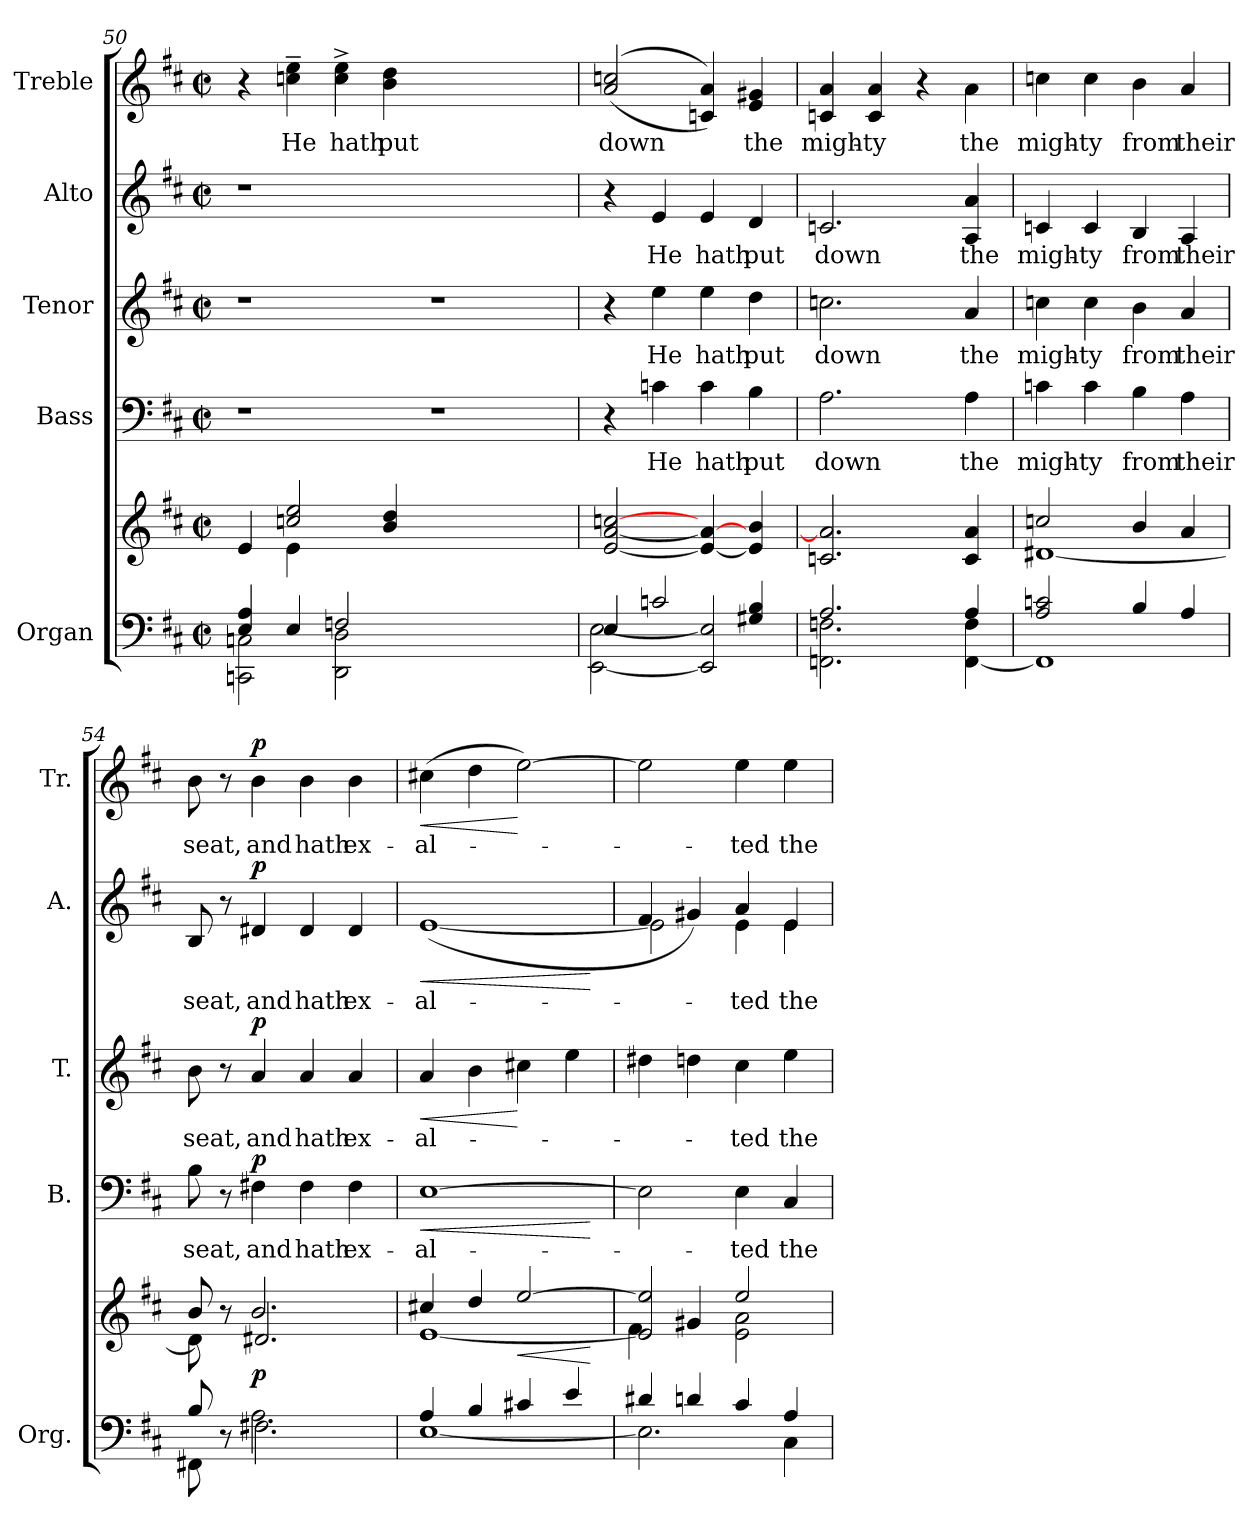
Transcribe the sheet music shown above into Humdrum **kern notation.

**kern	**kern	**dynam	**kern	**text	**dynam	**kern	**text	**dynam	**kern	**text	**dynam	**kern	**text	**dynam
*part5	*part5	*part5	*part4	*part4	*part4	*part3	*part3	*part3	*part2	*part2	*part2	*part1	*part1	*part1
*staff6	*staff5	*staff5/6	*staff4	*staff4	*staff4	*staff3	*staff3	*staff3	*staff2	*staff2	*staff2	*staff1	*staff1	*staff1
*I"Organ	*	*	*I"Bass	*	*	*I"Tenor	*	*	*I"Alto	*	*	*I"Treble	*	*
*I'Org.	*	*	*I'B.	*	*	*I'T.	*	*	*I'A.	*	*	*I'Tr.	*	*
*clefF4	*clefG2	*	*clefF4	*	*	*clefG2	*	*	*clefG2	*	*	*clefG2	*	*
*	*	*	*	*	*	*ITrd7c12	*	*	*	*	*	*	*	*
*k[f#c#]	*k[f#c#]	*	*k[f#c#]	*	*	*k[f#c#]	*	*	*k[f#c#]	*	*	*k[f#c#]	*	*
*D:	*D:	*	*D:	*	*	*D:	*	*	*D:	*	*	*D:	*	*
*M2/2	*M2/2	*	*M2/2	*	*	*M2/2	*	*	*M2/2	*	*	*M2/2	*	*
*met(c|)	*met(c|)	*	*met(c|)	*	*	*met(c|)	*	*	*met(c|)	*	*	*met(c|)	*	*
=50	=50	=50	=50	=50	=50	=50	=50	=50	=50	=50	=50	=50	=50	=50
*^	*^	*	*	*	*	*	*	*	*	*	*	*	*	*
4Ei/ 4Ai	2CCni\ 2Cni	4ei/	4ryy	.	1r	.	.	1r	.	.	1r	.	.	4r	.	.
!	!	!	!	!	!	!	!	!	!	!	!	!	!	!	!LO:LY:b:color=#000000	!
4Ei/	.	2ccni/ 2eei	4ei\	.	.	.	.	.	.	.	.	.	.	4ccni\~ 4eei~	He	.
!	!	!	!	!	!	!	!	!	!	!	!	!	!	!	!LO:LY:b:color=#000000	!
2Fni/	2DDi\ 2Di	.	1ryy	.	.	.	.	.	.	.	.	.	.	4cci\^ 4eei^	hath	.
!	!	!	!	!	!	!	!	!	!	!	!	!	!	!	!LO:LY:b:color=#000000	!
.	.	4bi/ 4ddi	.	.	.	.	.	.	.	.	.	.	.	4bi\ 4ddi	put	.
1ryy	1ryy	1ryy	.	.	1r	.	.	1r	.	.	1ryy	.	.	1ryy	.	.
.	.	.	2ryy	.	.	.	.	.	.	.	.	.	.	.	.	.
*	*	*v	*v	*	*	*	*	*	*	*	*	*	*	*	*	*
=51	=51	=51	=51	=51	=51	=51	=51	=51	=51	=51	=51	=51	=51	=51	=51
*	*	*^	*	*	*	*	*	*	*	*	*	*	*	*	*
!	!	!	!	!	!	!	!	!	!	!	!	!	!	!	!LO:LY:b:color=#000000	!
*	*	*v	*v	*	*	*	*	*	*	*	*	*	*	*	*	*
4Ei/	[2EEi\ [2Ei	[2ei/ [2ai [2ccni	.	4r	.	.	4r	.	.	4r	.	.	((2ai/ 2ccni	down	.
!	!	!	!	!	!LO:LY:b:color=#000000	!	!	!	!	!	!	!	!	!	!
!	!	!	!	!	!	!	!	!LO:LY:b:color=#000000	!	!	!	!	!	!	!
!	!	!	!	!	!	!	!	!	!	!	!LO:LY:b:color=#000000	!	!	!	!
2cni/	.	.	.	4cni\	He	.	4ei\	He	.	4ei/	He	.	.	.	.
!	!	!	!	!	!LO:LY:b:color=#000000	!	!	!	!	!	!	!	!	!	!
!	!	!	!	!	!	!	!	!LO:LY:b:color=#000000	!	!	!	!	!	!	!
!	!	!	!	!	!	!	!	!	!	!	!LO:LY:b:color=#000000	!	!	!	!
.	2EEi/] 2Ei]	4ei/_ 4ai_	.	4ci\	hath	.	4ei\	hath	.	4ei/	hath	.	4cni/ 4ai))	.	.
!	!	!	!	!	!LO:LY:b:color=#000000	!	!	!	!	!	!	!	!	!	!
!	!	!	!	!	!	!	!	!LO:LY:b:color=#000000	!	!	!	!	!	!	!
!	!	!	!	!	!	!	!	!	!	!	!LO:LY:b:color=#000000	!	!	!	!
!	!	!	!	!	!	!	!	!	!	!	!	!	!	!LO:LY:b:color=#000000	!
4G#Xi/ 4Bi	.	4ei/] 4bi	.	4Bi\	put	.	4di\	put	.	4di/	put	.	4ei/ 4g#Xi	the	.
=52	=52	=52	=52	=52	=52	=52	=52	=52	=52	=52	=52	=52	=52	=52	=52
!	!	!	!	!	!LO:LY:b:color=#000000	!	!	!	!	!	!	!	!	!	!
!	!	!	!	!	!	!	!	!LO:LY:b:color=#000000	!	!	!	!	!	!	!
!	!	!	!	!	!	!	!	!	!	!	!LO:LY:b:color=#000000	!	!	!	!
!	!	!	!	!	!	!	!	!	!	!	!	!	!	!LO:LY:b:color=#000000	!
2.Ai/	2.FFni\ 2.Fni	2.cni/ 2.ai]	.	2.Ai\	down	.	2.cni\	down	.	2.cni/	down	.	4cni/ 4ai	migh-	.
!	!	!	!	!	!	!	!	!	!	!	!	!	!	!LO:LY:b:color=#000000	!
.	.	.	.	.	.	.	.	.	.	.	.	.	4ci/ 4ai	-ty	.
.	.	.	.	.	.	.	.	.	.	.	.	.	4r	.	.
!	!	!	!	!	!LO:LY:b:color=#000000	!	!	!	!	!	!	!	!	!	!
!	!	!	!	!	!	!	!	!LO:LY:b:color=#000000	!	!	!	!	!	!	!
!	!	!	!	!	!	!	!	!	!	!	!LO:LY:b:color=#000000	!	!	!	!
!	!	!	!	!	!	!	!	!	!	!	!	!	!	!LO:LY:b:color=#000000	!
4Ai/	[4FFi\ 4Fi	4ci/ 4ai	.	4Ai\	the	.	4Ai/	the	.	4Ai/ 4ai	the	.	4ai\	the	.
=53	=53	=53	=53	=53	=53	=53	=53	=53	=53	=53	=53	=53	=53	=53	=53
*	*	*^	*	*	*	*	*	*	*	*	*	*	*	*	*
!	!	!	!	!	!	!LO:LY:b:color=#000000	!	!	!	!	!	!	!	!	!	!
!	!	!	!	!	!	!	!	!	!LO:LY:b:color=#000000	!	!	!	!	!	!	!
!	!	!	!	!	!	!	!	!	!	!	!	!LO:LY:b:color=#000000	!	!	!	!
!	!	!	!	!	!	!	!	!	!	!	!	!	!	!	!LO:LY:b:color=#000000	!
2Ai/ 2cni	1FFi]	2ccni/	[1d#Xi	.	4cni\	migh-	.	4cni\	migh-	.	4cni/	migh-	.	4ccni\	migh-	.
!	!	!	!	!	!	!LO:LY:b:color=#000000	!	!	!	!	!	!	!	!	!	!
!	!	!	!	!	!	!	!	!	!LO:LY:b:color=#000000	!	!	!	!	!	!	!
!	!	!	!	!	!	!	!	!	!	!	!	!LO:LY:b:color=#000000	!	!	!	!
!	!	!	!	!	!	!	!	!	!	!	!	!	!	!	!LO:LY:b:color=#000000	!
.	.	.	.	.	4ci\	-ty	.	4ci\	-ty	.	4ci/	-ty	.	4cci\	-ty	.
!	!	!	!	!	!	!LO:LY:b:color=#000000	!	!	!	!	!	!	!	!	!	!
!	!	!	!	!	!	!	!	!	!LO:LY:b:color=#000000	!	!	!	!	!	!	!
!	!	!	!	!	!	!	!	!	!	!	!	!LO:LY:b:color=#000000	!	!	!	!
!	!	!	!	!	!	!	!	!	!	!	!	!	!	!	!LO:LY:b:color=#000000	!
4Bi/	.	4bi/	.	.	4Bi\	from	.	4Bi\	from	.	4Bi/	from	.	4bi\	from	.
!	!	!	!	!	!	!LO:LY:b:color=#000000	!	!	!	!	!	!	!	!	!	!
!	!	!	!	!	!	!	!	!	!LO:LY:b:color=#000000	!	!	!	!	!	!	!
!	!	!	!	!	!	!	!	!	!	!	!	!LO:LY:b:color=#000000	!	!	!	!
!	!	!	!	!	!	!	!	!	!	!	!	!	!	!	!LO:LY:b:color=#000000	!
4Ai/	.	4ai/	.	.	4Ai\	their	.	4Ai/	their	.	4Ai/	their	.	4ai/	their	.
=54	=54	=54	=54	=54	=54	=54	=54	=54	=54	=54	=54	=54	=54	=54	=54	=54
!	!	!	!	!	!	!LO:LY:b:color=#000000	!	!	!	!	!	!	!	!	!	!
!	!	!	!	!	!	!	!	!	!LO:LY:b:color=#000000	!	!	!	!	!	!	!
!	!	!	!	!	!	!	!	!	!	!	!	!LO:LY:b:color=#000000	!	!	!	!
!	!	!	!	!	!	!	!	!	!	!	!	!	!	!	!LO:LY:b:color=#000000	!
8Bi/	8FF#Xi\	8bi/	8d#i\]	.	8Bi\	seat,	.	8Bi\	seat,	.	8Bi/	seat,	.	8bi\	seat,	.
8r	8ryy	8r	8ryy	.	8r	.	.	8r	.	.	8r	.	.	8r	.	.
!	!	!	!	!	!	!LO:LY:b:color=#000000	!	!	!	!	!	!	!	!	!	!
!	!	!	!	!	!	!	!	!	!LO:LY:b:color=#000000	!	!	!	!	!	!	!
!	!	!	!	!	!	!	!	!	!	!	!	!LO:LY:b:color=#000000	!	!	!	!
!	!	!	!	!	!	!	!	!	!	!	!	!	!	!	!LO:LY:b:color=#000000	!
2.Ai\	2.F#Xi\	2.bi/	2.d#Xi/	p	4F#Xi\	and	p	4Ai/	and	p	4d#Xi/	and	p	4bi\	and	p
!	!	!	!	!	!	!LO:LY:b:color=#000000	!	!	!	!	!	!	!	!	!	!
!	!	!	!	!	!	!	!	!	!LO:LY:b:color=#000000	!	!	!	!	!	!	!
!	!	!	!	!	!	!	!	!	!	!	!	!LO:LY:b:color=#000000	!	!	!	!
!	!	!	!	!	!	!	!	!	!	!	!	!	!	!	!LO:LY:b:color=#000000	!
.	.	.	.	.	4F#i\	hath	.	4Ai/	hath	.	4d#i/	hath	.	4bi\	hath	.
!	!	!	!	!	!	!LO:LY:b:color=#000000	!	!	!	!	!	!	!	!	!	!
!	!	!	!	!	!	!	!	!	!LO:LY:b:color=#000000	!	!	!	!	!	!	!
!	!	!	!	!	!	!	!	!	!	!	!	!LO:LY:b:color=#000000	!	!	!	!
!	!	!	!	!	!	!	!	!	!	!	!	!	!	!	!LO:LY:b:color=#000000	!
.	.	.	.	.	4F#i\	ex-	.	4Ai/	ex-	.	4d#i/	ex-	.	4bi\	ex-	.
=55	=55	=55	=55	=55	=55	=55	=55	=55	=55	=55	=55	=55	=55	=55	=55	=55
!	!	!	!	!	!	!LO:LY:b:color=#000000	!LO:HP:b	!	!	!	!	!	!	!	!	!
!	!	!	!	!	!	!	!	!	!LO:LY:b:color=#000000	!LO:HP:b	!	!	!	!	!	!
!	!	!	!	!	!	!	!	!	!	!	!	!LO:LY:b:color=#000000	!LO:HP:b	!	!	!
!	!	!	!	!	!	!	!	!	!	!	!	!	!	!	!LO:LY:b:color=#000000	!LO:HP:b
4Ai/	[1Ei	4cc#Xi/	[1ei	.	[1Ei	-al-	<	4Ai/	-al-	<	([1ei	-al-	<	(4cc#Xi\	-al-	<
4Bi/	.	4ddi/	.	.	.	.	.	4Bi\	.	.	.	.	.	4ddi\	.	.
!	!	!	!	!LO:HP:b	!	!	!	!	!	!	!	!	!	!	!	!
4c#Xi/	.	[2eei/	.	<	.	.	.	4c#Xi\	.	[	.	.	.	[2eei\)	.	[
4ei/	.	.	.	.	.	.	.	4ei\	.	.	.	.	.	.	.	.
*v	*v	*	*	*	*	*	*	*	*	*	*	*	*	*	*	*
*	*v	*v	*	*	*	*	*	*	*	*	*	*	*	*	*
.	.	[	.	.	[	.	.	.	.	.	[	.	.	.
!!LO:PB:g=z
=56	=56	=56	=56	=56	=56	=56	=56	=56	=56	=56	=56	=56	=56	=56
*^	*^	*	*	*	*	*	*	*	*^	*	*	*	*	*
4d#Xi/	2.Ei\]	2ei/] 2eei]	4f#i\	.	2Ei\]	.	.	4d#Xi\	.	.	4f#i/	2ei\]	.	.	2eei\]	.	.
4dni/	.	.	4g#Xi/	.	.	.	.	4dni\	.	.	4g#Xi/)	.	.	.	.	.	.
!	!	!	!	!	!	!LO:LY:b:color=#000000	!	!	!	!	!	!	!	!	!	!	!
!	!	!	!	!	!	!	!	!	!LO:LY:b:color=#000000	!	!	!	!	!	!	!	!
!	!	!	!	!	!	!	!	!	!	!	!	!	!LO:LY:b:color=#000000	!	!	!	!
!	!	!	!	!	!	!	!	!	!	!	!	!	!	!	!	!LO:LY:b:color=#000000	!
4c#i/	.	2eei/	2ei\ 2ai	.	4Ei\	-ted	.	4c#i\	-ted	.	4ai/	4ei\	-ted	.	4eei\	-ted	.
!	!	!	!	!	!	!LO:LY:b:color=#000000	!	!	!	!	!	!	!	!	!	!	!
!	!	!	!	!	!	!	!	!	!LO:LY:b:color=#000000	!	!	!	!	!	!	!	!
!	!	!	!	!	!	!	!	!	!	!	!	!	!LO:LY:b:color=#000000	!	!	!	!
!	!	!	!	!	!	!	!	!	!	!	!	!	!	!	!	!LO:LY:b:color=#000000	!
4Ai/	4C#i\	.	.	.	4C#i/	the	.	4ei\	the	.	4ei/	4ei\	the	.	4eei\	the	.
*v	*v	*	*	*	*	*	*	*	*	*	*v	*v	*	*	*	*	*
*	*v	*v	*	*	*	*	*	*	*	*	*	*	*	*	*
=	=	=	=	=	=	=	=	=	=	=	=	=	=	=
*-	*-	*-	*-	*-	*-	*-	*-	*-	*-	*-	*-	*-	*-	*-
